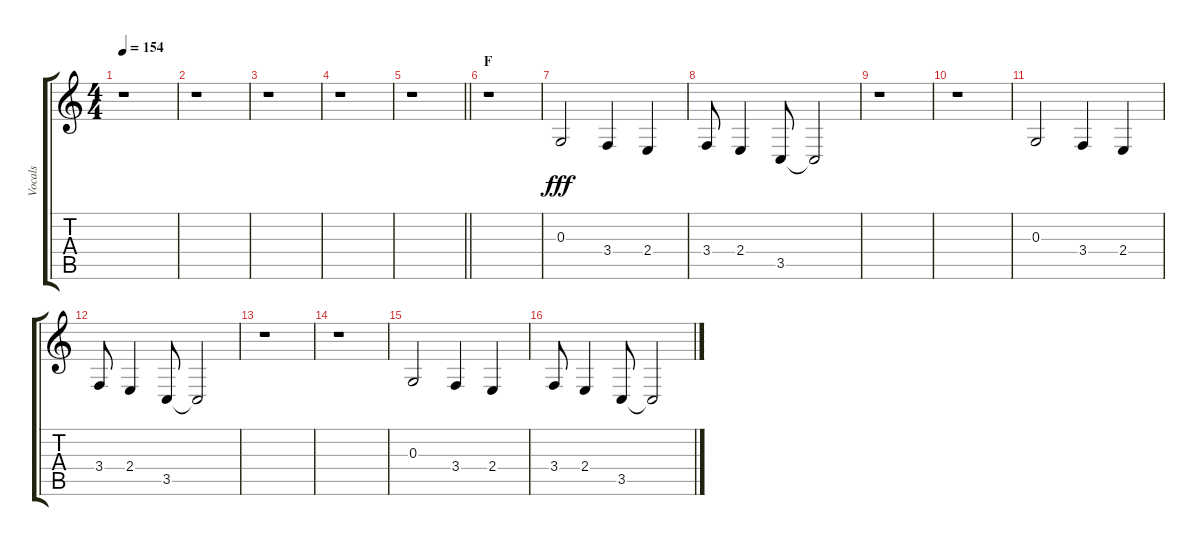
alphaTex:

\track ("Vocals" "Vocals") {instrument voiceoohs}
\staff {score tabs}
\tuning (E4 B3 G3 D3 A2 E2) {hide}
\ts (4 4)
\tempo 154
\clef g2
\ks c
r.1{dy fff} |
r.1 |
r.1 |
r.1 |
\barLineRight lightlight
r.1 |
\section ("" "F")
r.1 |
0.3.2 3.4.4 2.4.4 |
3.4.8 2.4.4 3.5.8 3.5{t}.2 |
r.1 |
r.1 |
0.3.2 3.4.4 2.4.4 |
3.4.8 2.4.4 3.5.8 3.5{t}.2 |
r.1 |
r.1 |
0.3.2 3.4.4 2.4.4 |
3.4.8 2.4.4 3.5.8 3.5{t}.2
